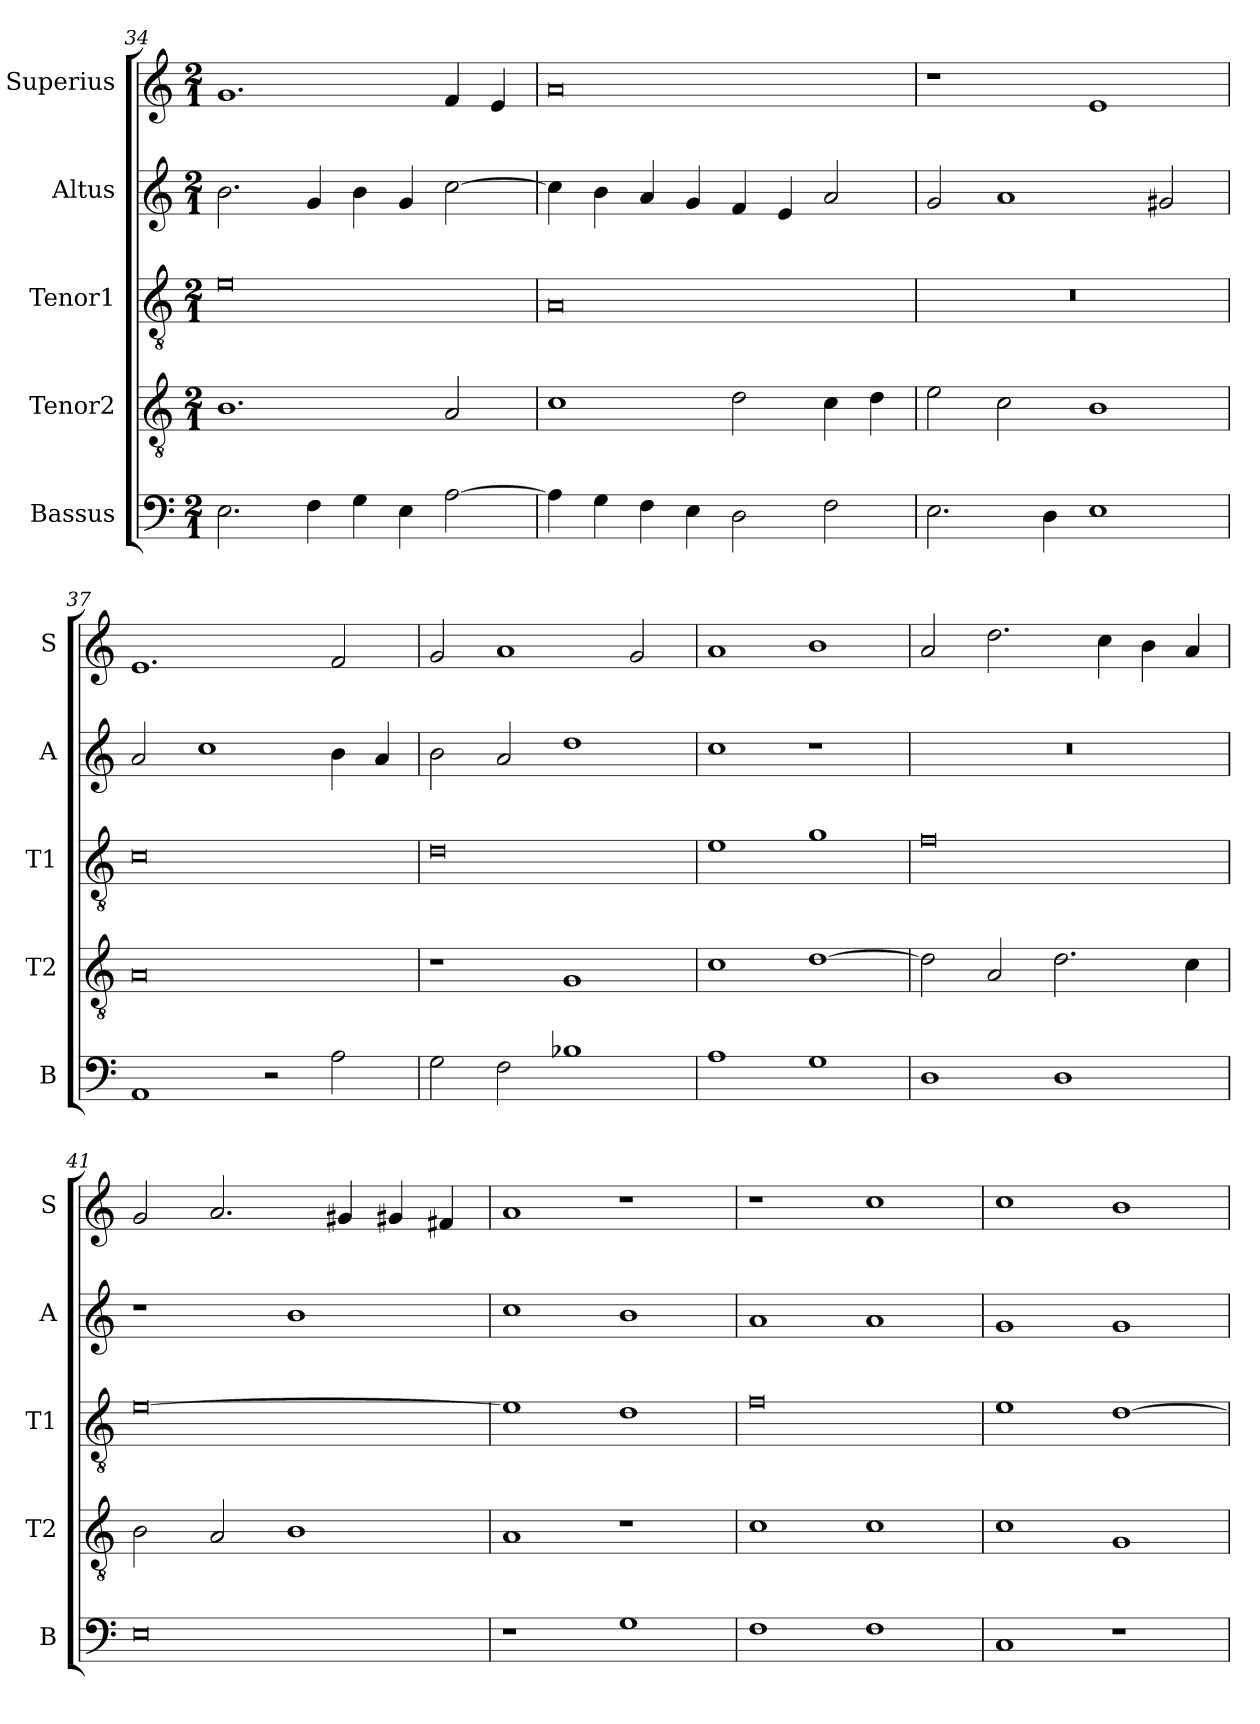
**kern	**kern	**kern	**kern	**kern
*part5	*part4	*part3	*part2	*part1
*staff5	*staff4	*staff3	*staff2	*staff1
*I"Bassus	*I"Tenor2	*I"Tenor1	*I"Altus	*I"Superius
*I'B	*I'T2	*I'T1	*I'A	*I'S
*clefF4	*clefGv2	*clefGv2	*clefG2	*clefG2
*k[]	*k[]	*k[]	*k[]	*k[]
*M2/1	*M2/1	*M2/1	*M2/1	*M2/1
=34	=34	=34	=34	=34
2.E\	1.B	0e	2.b\	1.g
4F\	.	.	4g/	.
4G\	.	.	4b\	.
4E\	.	.	4g/	.
[2A\	2A/	.	[2cc\	4f/
.	.	.	.	4e/
=35	=35	=35	=35	=35
4A\]	1c	0A	4cc\]	0a
4G\	.	.	4b\	.
4F\	.	.	4a/	.
4E\	.	.	4g/	.
2D\	2d\	.	4f/	.
.	.	.	4e/	.
2F\	4c\	.	2a/	.
.	4d\	.	.	.
=36	=36	=36	=36	=36
2.E\	2e\	0r	2g/	1r
.	2c\	.	1a	.
4D\	.	.	.	.
1E	1B	.	.	1e
.	.	.	2g#X/	.
=37	=37	=37	=37	=37
1AA	0A	0c	2a/	1.e
.	.	.	1cc	.
2r	.	.	.	.
2A\	.	.	4b\	2f/
.	.	.	4a/	.
=38	=38	=38	=38	=38
2G\	1r	0d	2b\	2g/
2F\	.	.	2a/	1a
1B-X	1G	.	1dd	.
.	.	.	.	2g/
=39	=39	=39	=39	=39
1A	1c	1e	1cc	1a
1G	[1d	1g	1r	1b
=40	=40	=40	=40	=40
1D	2d\]	0f	0r	2a/
.	2A/	.	.	2.dd\
1D	2.d\	.	.	.
.	.	.	.	4cc\
.	.	.	.	4b\
.	4c\	.	.	4a/
=41	=41	=41	=41	=41
0E	2B\	[0e	1r	2g/
.	2A/	.	.	2.a/
.	1B	.	1b	.
.	.	.	.	4g#X/
.	.	.	.	4g#X/
.	.	.	.	4f#X/
=42	=42	=42	=42	=42
1r	1A	1e]	1cc	1a
1G	1r	1d	1b	1r
=43	=43	=43	=43	=43
1F	1c	0f	1a	1r
1F	1c	.	1a	1cc
=44	=44	=44	=44	=44
1C	1c	1e	1g	1cc
1r	1G	[1d	1g	1b
=	=	=	=	=
*-	*-	*-	*-	*-
